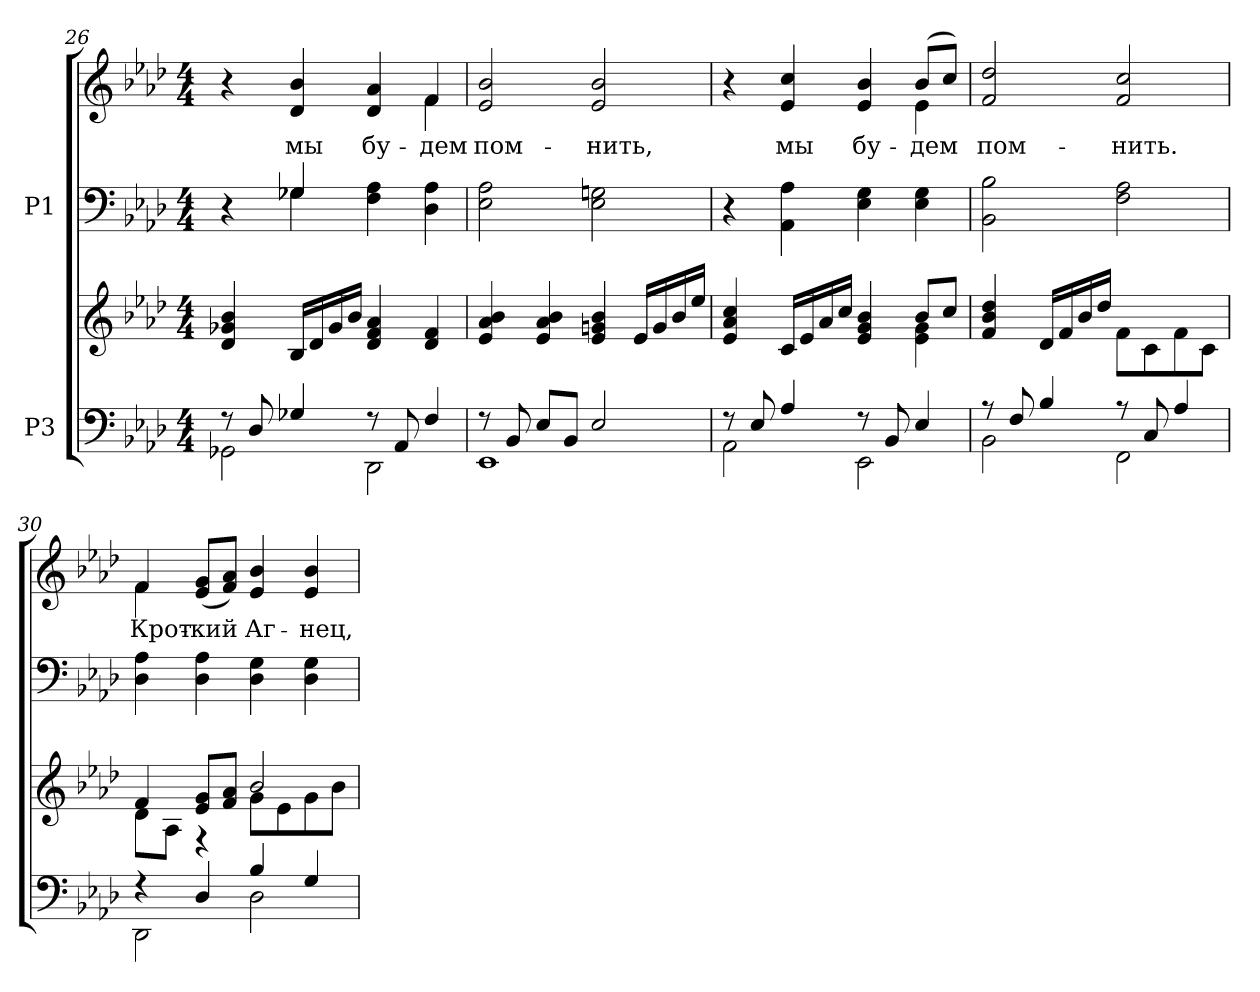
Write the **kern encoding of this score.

**kern	**kern	**kern	**kern	**text
*part2	*part2	*part1	*part1	*part1
*staff4	*staff3	*staff2	*staff1	*staff1
*I"P3	*	*I"P1	*	*
!!LO:LB:g=z
*clefF4	*clefG2	*clefF4	*clefG2	*
*k[b-e-a-d-]	*k[b-e-a-d-]	*k[b-e-a-d-]	*k[b-e-a-d-]	*
*f:	*f:	*f:	*f:	*
*M4/4	*M4/4	*M4/4	*M4/4	*
=26	=26	=26	=26	=26
*^	*	*^	*^	*
8r	2GG-Xi\	4d-i/ 4g-Xi 4b-i	4r	4ryy	4r	2ryy	.
8D-i/	.	.	.	.	.	.	.
!	!	!	!	!	!	!	!LO:LY:b:color=#000000
4G-Xi/	.	16B-i/LL	4G-Xi/	4G-i\	4d-i/ 4b-i	.	мы
.	.	16d-i/	.	.	.	.	.
.	.	16g-i/	.	.	.	.	.
.	.	16b-i/JJ	.	.	.	.	.
!	!	!	!	!	!	!	!LO:LY:b:color=#000000
8r	2DD-i\	4d-i/ 4fi 4a-i	4Fi\ 4A-i	2ryy	4d-i/ 4a-i	4ryy	бу-
8AA-i/	.	.	.	.	.	.	.
!	!	!	!	!	!	!	!LO:LY:b:color=#000000
4Fi/	.	4d-i/ 4fi	4D-i\ 4A-i	.	4fi/	4fi\	-дем
*	*	*	*v	*v	*	*	*
*	*	*	*	*v	*v	*
=27	=27	=27	=27	=27	=27
*	*	*	*	*^	*
!	!	!	!	!	!	!LO:LY:b:color=#000000
*	*	*	*	*v	*v	*
8r	1EE-i	4e-i/ 4a-i 4b-i	2E-i\ 2A-i	2e-i/ 2b-i	пом-
8BB-i/	.	.	.	.	.
8E-i/L	.	4e-i/ 4a-i 4b-i	.	.	.
8BB-i/J	.	.	.	.	.
!	!	!	!	!	!LO:LY:b:color=#000000
2E-i/	.	4e-i/ 4gni 4b-i	2E-i\ 2Gni	2e-i/ 2b-i	-нить,
.	.	16e-i/LL	.	.	.
.	.	16gi/	.	.	.
.	.	16b-i/	.	.	.
.	.	16ee-i/JJ	.	.	.
=28	=28	=28	=28	=28	=28
*	*	*^	*	*^	*
8r	2AA-i\	4e-i/ 4a-i 4cci	2ryy	4r	4r	2ryy	.
8E-i/	.	.	.	.	.	.	.
!	!	!	!	!	!	!	!LO:LY:b:color=#000000
4A-i/	.	16ci/LL	.	4AA-i\ 4A-i	4e-i/ 4cci	.	мы
.	.	16e-i/	.	.	.	.	.
.	.	16a-i/	.	.	.	.	.
.	.	16cci/JJ	.	.	.	.	.
!	!	!	!	!	!	!	!LO:LY:b:color=#000000
8r	2EE-i\	4e-i/ 4gi 4b-i	4ryy	4E-i\ 4Gi	4e-i/ 4b-i	4ryy	бу-
8BB-i/	.	.	.	.	.	.	.
!	!	!	!	!	!	!	!LO:LY:b:color=#000000
4E-i/	.	8b-i/L	4e-i\ 4gi	4E-i\ 4Gi	(8b-i/L	4e-i\	-дем
.	.	8cci/J	.	.	8cci/J)	.	.
*	*	*v	*v	*	*v	*v	*
!!LO:PB:g=z
=29	=29	=29	=29	=29	=29
!	!	!	!	!	!LO:LY:b:color=#000000
8r	2BB-i\	4fi/ 4b-i 4dd-i	2BB-i\ 2B-i	2fi/ 2dd-i	пом-
8Fi/	.	.	.	.	.
4B-i/	.	16d-i/LL	.	.	.
.	.	16fi/	.	.	.
.	.	16b-i/	.	.	.
.	.	16dd-i/JJ	.	.	.
!	!	!	!	!	!LO:LY:b:color=#000000
8r	2FFi\	8fi\L	2Fi\ 2A-i	2fi/ 2cci	-нить.
8Ci/	.	8ci\	.	.	.
4A-i/	.	8fi\	.	.	.
.	.	8ci\J	.	.	.
=30	=30	=30	=30	=30	=30
*	*	*^	*	*	*
!	!	!	!	!	!	!LO:LY:b:color=#000000
*	*	*	*	*	*^	*
4r	2DD-i\	4fi/	8d-i\L	4D-i\ 4A-i	4fi/	4fi\	Крот-
.	.	.	8A-i\J	.	.	.	.
!	!	!	!	!	!	!	!LO:LY:b:color=#000000
4D-i/	.	8e-i/ 8giL	4r	4D-i\ 4A-i	(8e-i/ 8giL	4ryy	-кий
.	.	8fi/ 8a-iJ	.	.	8fi/ 8a-iJ)	.	.
!	!	!	!	!	!	!	!LO:LY:b:color=#000000
4B-i/	2D-i\	2b-i/	8gi\L	4D-i\ 4Gi	4e-i/ 4b-i	2ryy	Аг-
.	.	.	8e-i\	.	.	.	.
!	!	!	!	!	!	!	!LO:LY:b:color=#000000
4Gi/	.	.	8gi\	4D-i\ 4Gi	4e-i/ 4b-i	.	-нец,
.	.	.	8b-i\J	.	.	.	.
*v	*v	*	*	*	*v	*v	*
*	*v	*v	*	*	*
=	=	=	=	=
*-	*-	*-	*-	*-
